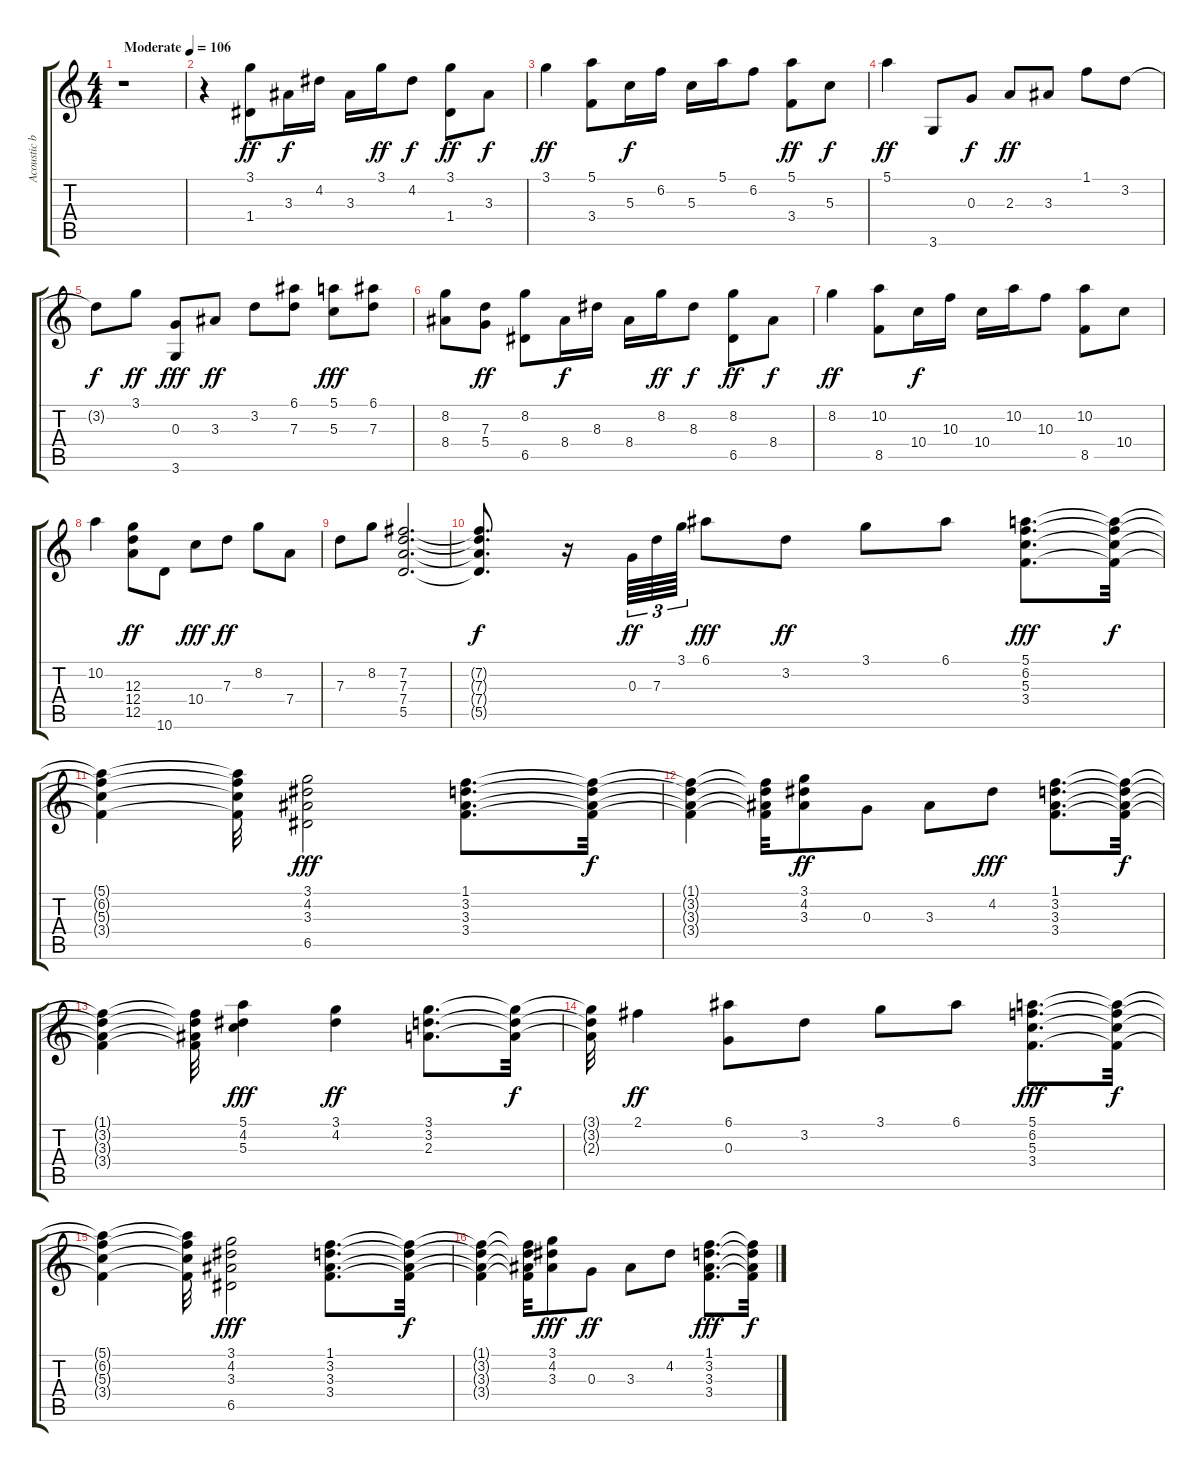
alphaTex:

\track ("Acoustic backing" "Acoustic b") {instrument acousticguitarnylon}
\staff {score tabs}
\tuning (E4 B3 G3 D3 A2 E2) {hide}
\ts (4 4)
\tempo (106 "Moderate")
\clef g2
\ks c
r.1{dy ff instrument acousticguitarnylon} |
r.4 (3.1 1.4).8 3.3.16{dy f} 4.2.16 3.3.16 3.1.16{dy ff} 4.2.8{dy f} (3.1 1.4).8{dy ff} 3.3.8{dy f} |
3.1.4{dy ff} (5.1 3.4).8 5.3.16{dy f} 6.2.16 5.3.16 5.1.16 6.2.8 (5.1 3.4).8{dy ff} 5.3.8{dy f} |
5.1.4{dy ff} 3.6.8 0.3.8{dy f} 2.3.8{dy ff} 3.3.8 1.1.8 3.2.8 |
3.2{t}.8{dy f} 3.1.8{dy ff} (0.3 3.6).8{dy fff} 3.3.8{dy ff} 3.2.8 (6.1 7.3).8 (5.1 5.3).8{dy fff} (6.1 7.3).8 |
(8.2 8.4).8 (7.3 5.4).8{dy ff} (8.2 6.5).8 8.4.16{dy f} 8.3.16 8.4.16 8.2.16{dy ff} 8.3.8{dy f} (8.2 6.5).8{dy ff} 8.4.8{dy f} |
8.2.4{dy ff} (10.2 8.5).8 10.4.16{dy f} 10.3.16 10.4.16 10.2.16 10.3.8 (10.2 8.5).8 10.4.8 |
10.2.4 (12.3 12.4 12.5).8{dy ff} 10.6.8 10.4.8{dy fff} 7.3.8{dy ff} 8.2.8 7.4.8 |
7.3.8 8.2.8 (7.2 7.3 7.4 5.5).2{d} |
(7.2{t} 7.3{t} 7.4{t} 5.5{t}).8{d dy f} r.16 0.3.64{tu (3 2) dy ff} 7.3.64{tu (3 2)} 3.1.64{tu (3 2)} 6.1.8{dy fff} 3.2.8{dy ff} 3.1.8 6.1.8 (5.1 6.2 5.3 3.4).8{d dy fff} (5.1{t} 6.2{t} 5.3{t} 3.4{t}).32{dy f} |
(5.1{t} 6.2{t} 5.3{t} 3.4{t}).4 (5.1{t} 6.2{t} 5.3{t} 3.4{t}).32 (3.1 4.2 3.3 6.5).2{dy fff} (1.1 3.2 3.3 3.4).8{d} (1.1{t} 3.2{t} 3.3{t} 3.4{t}).32{dy f} |
(1.1{t} 3.2{t} 3.3{t} 3.4{t}).4 (1.1{t} 3.2{t} 3.3{t} 3.4{t}).32 (3.1 4.2 3.3).8{dy ff} 0.3.8 3.3.8 4.2.8{dy fff} (1.1 3.2 3.3 3.4).8{d} (1.1{t} 3.2{t} 3.3{t} 3.4{t}).32{dy f} |
(1.1{t} 3.2{t} 3.3{t} 3.4{t}).4 (1.1{t} 3.2{t} 3.3{t} 3.4{t}).32 (5.1 4.2 5.3).4{dy fff} (3.1 4.2).4{dy ff} (3.1 3.2 2.3).8{d} (3.1{t} 3.2{t} 2.3{t}).32{dy f} |
(3.1{t} 3.2{t} 2.3{t}).32 2.1.4{dy ff} (6.1 0.3).8 3.2.8 3.1.8 6.1.8 (5.1 6.2 5.3 3.4).8{d dy fff} (5.1{t} 6.2{t} 5.3{t} 3.4{t}).32{dy f} |
(5.1{t} 6.2{t} 5.3{t} 3.4{t}).4 (5.1{t} 6.2{t} 5.3{t} 3.4{t}).32 (3.1 4.2 3.3 6.5).2{dy fff} (1.1 3.2 3.3 3.4).8{d} (1.1{t} 3.2{t} 3.3{t} 3.4{t}).32{dy f} |
(1.1{t} 3.2{t} 3.3{t} 3.4{t}).4 (1.1{t} 3.2{t} 3.3{t} 3.4{t}).32 (3.1 4.2 3.3).8{dy fff} 0.3.8{dy ff} 3.3.8 4.2.8 (1.1 3.2 3.3 3.4).8{d dy fff} (1.1{t} 3.2{t} 3.3{t} 3.4{t}).32{dy f}
